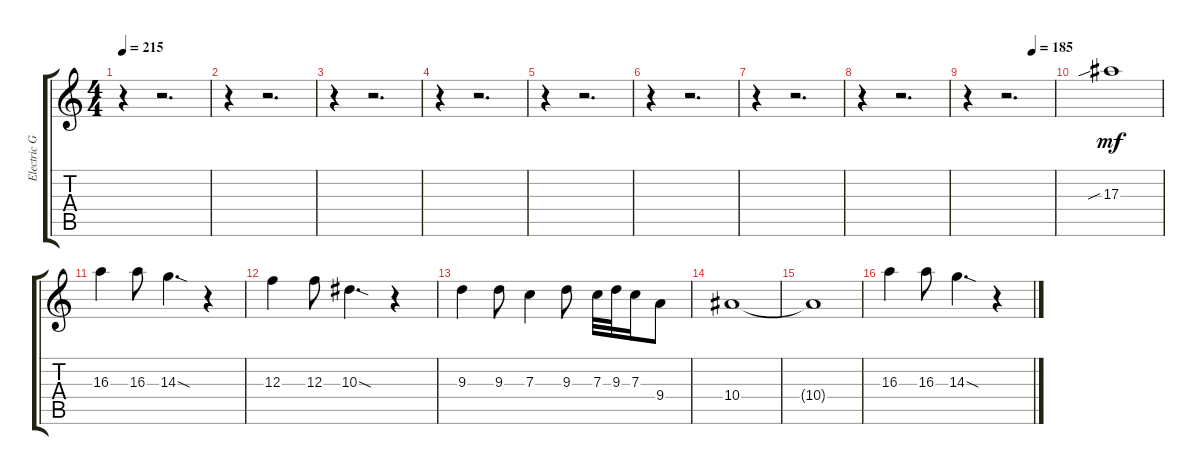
\track ("Electric Guitar" "Electric G") {instrument distortionguitar}
\staff {score tabs}
\tuning (D4 A3 F3 C3 G2 D2) {hide}
\ts (4 4)
\tempo 215
\clef g2
\ks c
r.4{dy mf} r.2{d} |
r.4 r.2{d} |
r.4 r.2{d} |
r.4 r.2{d} |
r.4 r.2{d} |
r.4 r.2{d} |
r.4 r.2{d} |
r.4 r.2{d} |
\tempo (185 0.75)
r.4 r.2{d} |
17.3{sib}.1 |
16.3.4 16.3.8 14.3{sod}.4{d} r.4 |
12.3.4 12.3.8 10.3{sod}.4{d} r.4 |
9.3.4 9.3.8 7.3.4 9.3.8 7.3.32 9.3.32 7.3.16 9.4.8 |
10.4.1 |
10.4{t}.1 |
16.3.4 16.3.8 14.3{sod}.4{d} r.4
